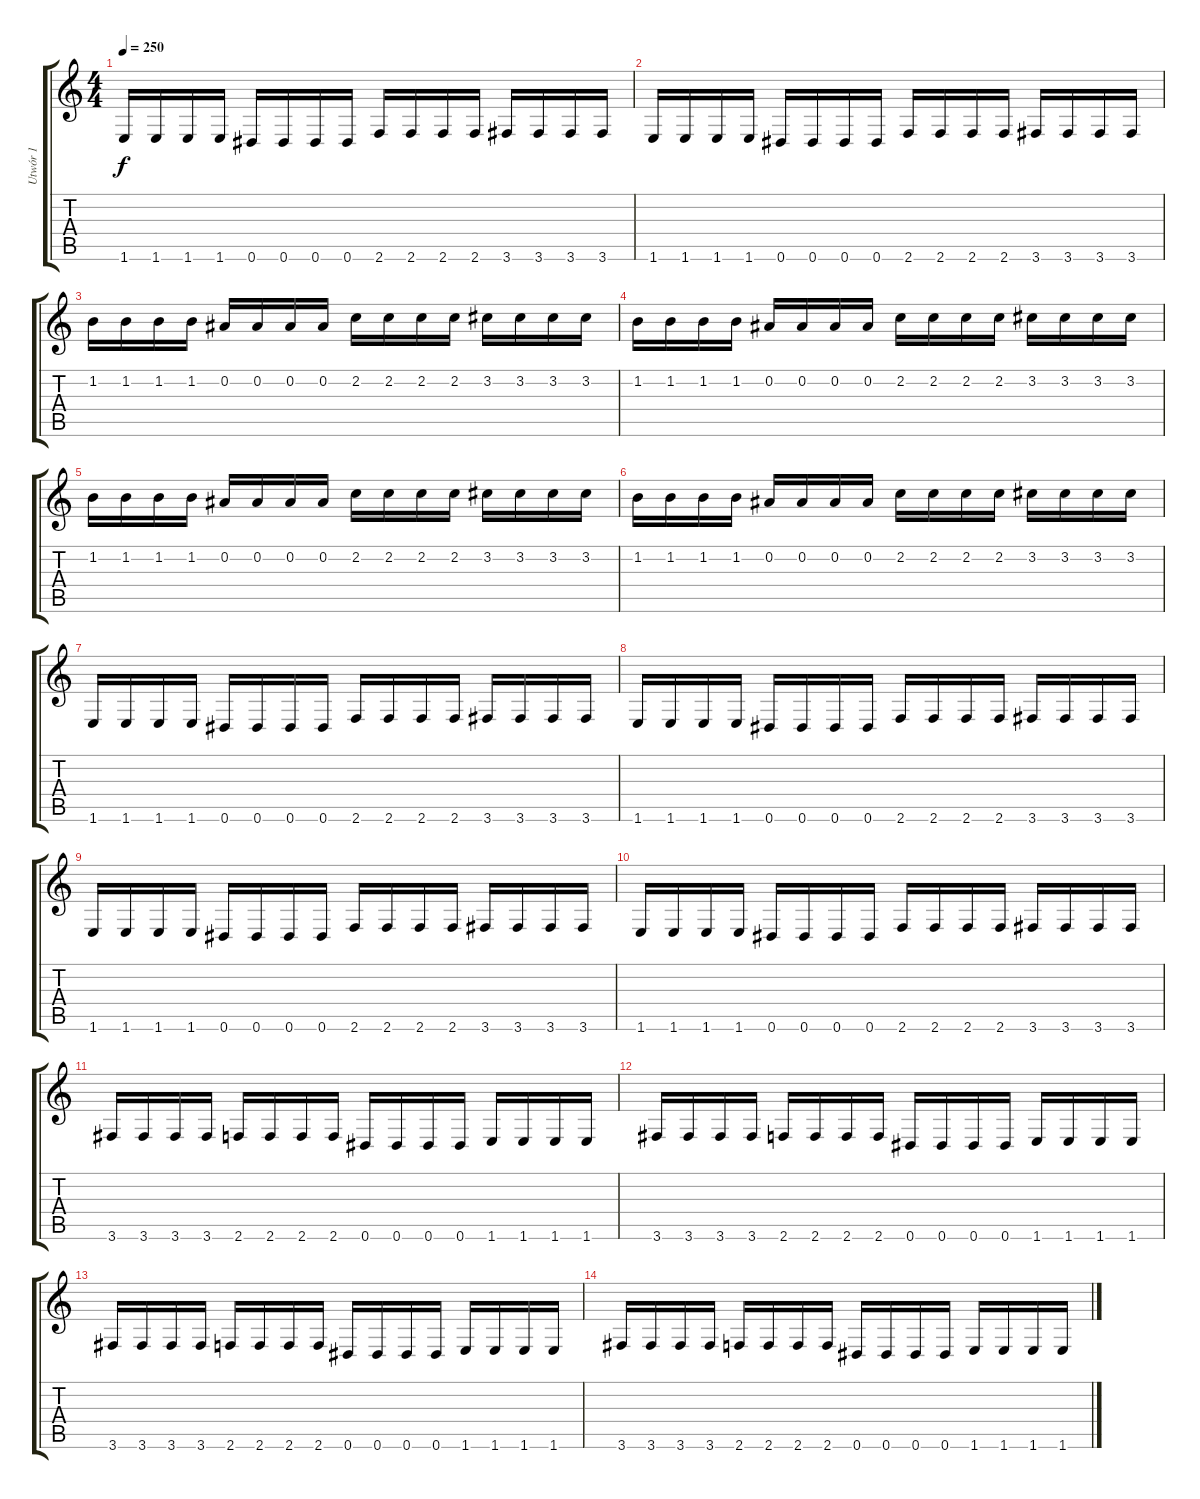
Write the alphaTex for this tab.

\track ("Utwór 1" "Utwór 1") {instrument distortionguitar}
\staff {score tabs}
\tuning (Eb4 Bb3 Gb3 Db3 Ab2 Eb2) {hide}
\ts (4 4)
\tempo 250
\clef g2
\ks c
1.6.16{dy f} 1.6.16 1.6.16 1.6.16 0.6.16 0.6.16 0.6.16 0.6.16 2.6.16 2.6.16 2.6.16 2.6.16 3.6.16 3.6.16 3.6.16 3.6.16 |
1.6.16 1.6.16 1.6.16 1.6.16 0.6.16 0.6.16 0.6.16 0.6.16 2.6.16 2.6.16 2.6.16 2.6.16 3.6.16 3.6.16 3.6.16 3.6.16 |
1.2.16 1.2.16 1.2.16 1.2.16 0.2.16 0.2.16 0.2.16 0.2.16 2.2.16 2.2.16 2.2.16 2.2.16 3.2.16 3.2.16 3.2.16 3.2.16 |
1.2.16 1.2.16 1.2.16 1.2.16 0.2.16 0.2.16 0.2.16 0.2.16 2.2.16 2.2.16 2.2.16 2.2.16 3.2.16 3.2.16 3.2.16 3.2.16 |
1.2.16 1.2.16 1.2.16 1.2.16 0.2.16 0.2.16 0.2.16 0.2.16 2.2.16 2.2.16 2.2.16 2.2.16 3.2.16 3.2.16 3.2.16 3.2.16 |
1.2.16 1.2.16 1.2.16 1.2.16 0.2.16 0.2.16 0.2.16 0.2.16 2.2.16 2.2.16 2.2.16 2.2.16 3.2.16 3.2.16 3.2.16 3.2.16 |
1.6.16 1.6.16 1.6.16 1.6.16 0.6.16 0.6.16 0.6.16 0.6.16 2.6.16 2.6.16 2.6.16 2.6.16 3.6.16 3.6.16 3.6.16 3.6.16 |
1.6.16 1.6.16 1.6.16 1.6.16 0.6.16 0.6.16 0.6.16 0.6.16 2.6.16 2.6.16 2.6.16 2.6.16 3.6.16 3.6.16 3.6.16 3.6.16 |
1.6.16 1.6.16 1.6.16 1.6.16 0.6.16 0.6.16 0.6.16 0.6.16 2.6.16 2.6.16 2.6.16 2.6.16 3.6.16 3.6.16 3.6.16 3.6.16 |
1.6.16 1.6.16 1.6.16 1.6.16 0.6.16 0.6.16 0.6.16 0.6.16 2.6.16 2.6.16 2.6.16 2.6.16 3.6.16 3.6.16 3.6.16 3.6.16 |
3.6.16 3.6.16 3.6.16 3.6.16 2.6.16 2.6.16 2.6.16 2.6.16 0.6.16 0.6.16 0.6.16 0.6.16 1.6.16 1.6.16 1.6.16 1.6.16 |
3.6.16 3.6.16 3.6.16 3.6.16 2.6.16 2.6.16 2.6.16 2.6.16 0.6.16 0.6.16 0.6.16 0.6.16 1.6.16 1.6.16 1.6.16 1.6.16 |
3.6.16 3.6.16 3.6.16 3.6.16 2.6.16 2.6.16 2.6.16 2.6.16 0.6.16 0.6.16 0.6.16 0.6.16 1.6.16 1.6.16 1.6.16 1.6.16 |
3.6.16 3.6.16 3.6.16 3.6.16 2.6.16 2.6.16 2.6.16 2.6.16 0.6.16 0.6.16 0.6.16 0.6.16 1.6.16 1.6.16 1.6.16 1.6.16
